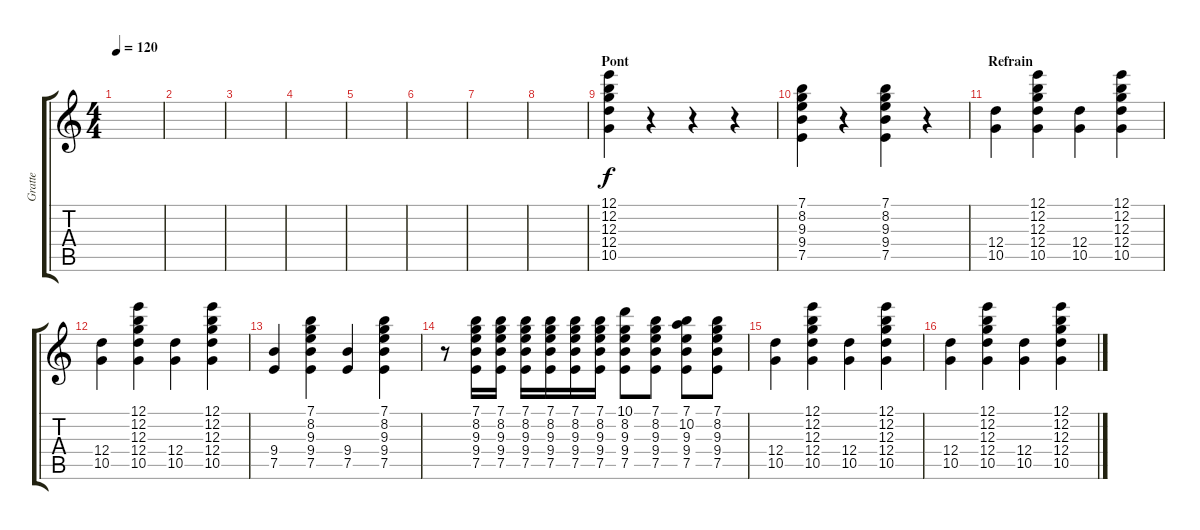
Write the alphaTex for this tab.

\track ("Gratte" "Gratte") {instrument electricguitarclean}
\staff {score tabs}
\tuning (E4 B3 G3 D3 A2 E2) {hide}
\ts (4 4)
\tempo 120
\clef g2
\ks c
|
|
|
|
|
|
|
|
\section ("" "Pont")
(12.1 12.2 12.3 12.4 10.5).4 r.4 r.4 r.4 |
(7.1 8.2 9.3 9.4 7.5).4 r.4 (7.1 8.2 9.3 9.4 7.5).4 r.4 |
\section ("" "Refrain")
(12.4 10.5).4 (12.1 12.2 12.3 12.4 10.5).4 (12.4 10.5).4 (12.1 12.2 12.3 12.4 10.5).4 |
(12.4 10.5).4 (12.1 12.2 12.3 12.4 10.5).4 (12.4 10.5).4 (12.1 12.2 12.3 12.4 10.5).4 |
(9.4 7.5).4 (7.1 8.2 9.3 9.4 7.5).4 (9.4 7.5).4 (7.1 8.2 9.3 9.4 7.5).4 |
r.8 (7.1 8.2 9.3 9.4 7.5).16 (7.1 8.2 9.3 9.4 7.5).16 (7.1 8.2 9.3 9.4 7.5).16 (7.1 8.2 9.3 9.4 7.5).16 (7.1 8.2 9.3 9.4 7.5).16 (7.1 8.2 9.3 9.4 7.5).16 (10.1 8.2 9.3 9.4 7.5).8 (7.1 8.2 9.3 9.4 7.5).8 (7.1 10.2 9.3 9.4 7.5).8 (7.1 8.2 9.3 9.4 7.5).8 |
(12.4 10.5).4 (12.1 12.2 12.3 12.4 10.5).4 (12.4 10.5).4 (12.1 12.2 12.3 12.4 10.5).4 |
(12.4 10.5).4 (12.1 12.2 12.3 12.4 10.5).4 (12.4 10.5).4 (12.1 12.2 12.3 12.4 10.5).4
